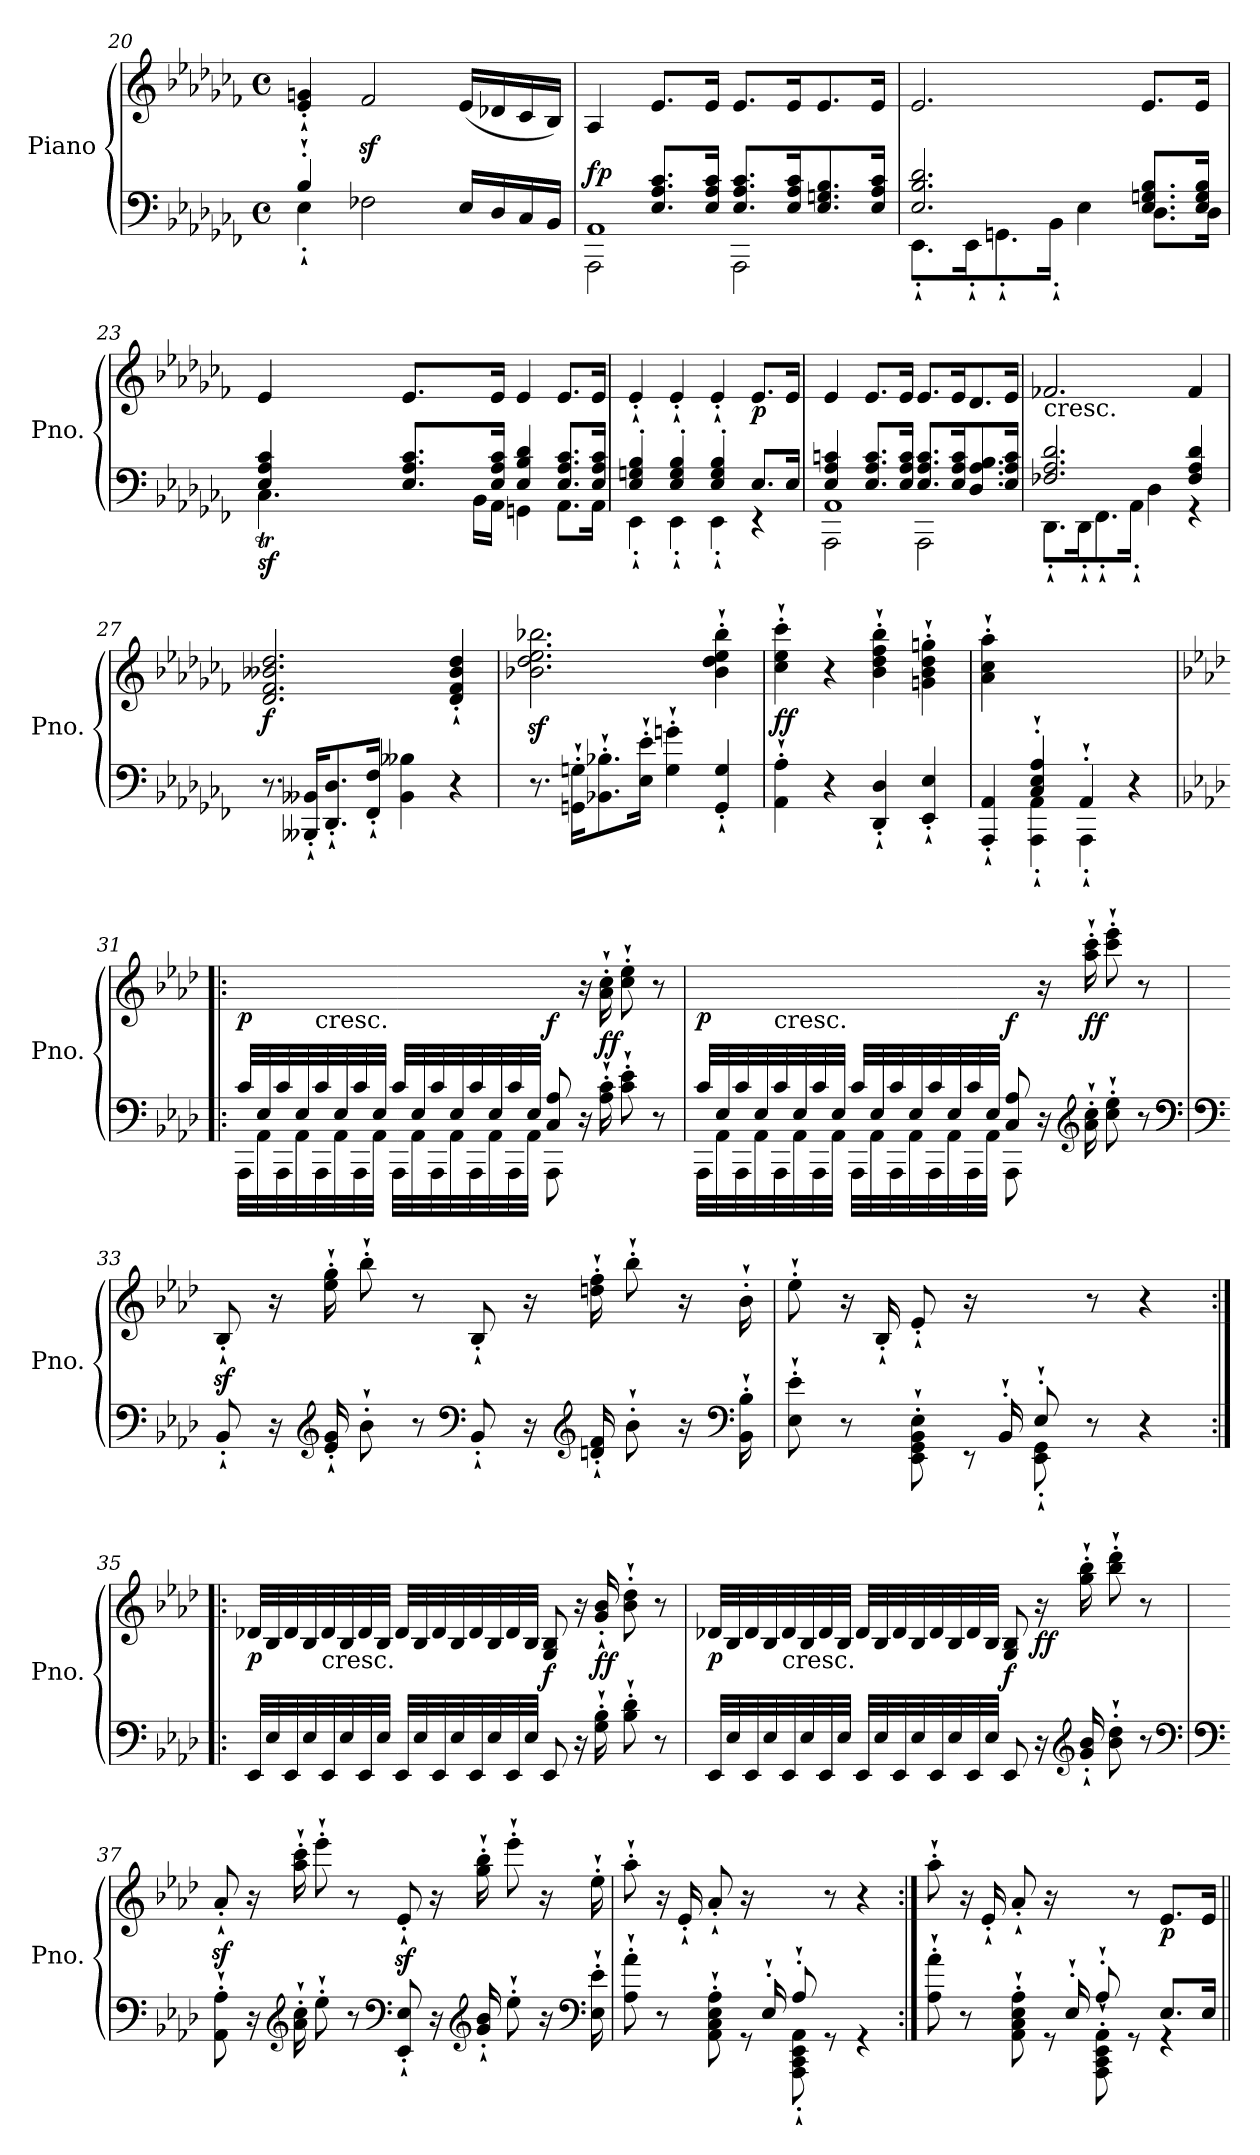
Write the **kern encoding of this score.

**kern	**kern	**dynam
*part1	*part1	*part1
*staff2	*staff1	*staff1/2
*I"Piano	*	*
*I'Pno.	*	*
*clefF4	*clefG2	*
*k[b-e-a-d-g-c-f-]	*k[b-e-a-d-g-c-f-]	*
*C-:	*C-:	*
*M4/4	*M4/4	*
*met(c)	*met(c)	*
=20	=20	=20
*^	*	*
4B-'`/	4E-`'\	4e-/`' 4gn/`'	.
2F-X\	2.ryy	2f-z</	.
16E-/LL	.	(16e-/LL	.
16D-/	.	16d-X/	.
16C-/	.	16c-/	.
16BB-/JJ	.	16B-/JJ)	.
=21	=21	=21	=21
*	*^	*	*
!	!	!	!	!LO:DY:a=2
4ryy	1AA-	2AAA-\	4A-/	fp
8.E-/ 8.A-/ 8.c-/L	.	.	8.e-/L	.
16E-/ 16A-/ 16c-/Jk	.	.	16e-/Jk	.
8.E-/ 8.A-/ 8.c-/L	.	2AAA-\	8.e-/L	.
16E-/ 16A-/ 16c-/K	.	.	16e-/K	.
8.E-/ 8.Gn/ 8.B-/	.	.	8.e-/	.
16E-/ 16A-/ 16c-/Jk	.	.	16e-/Jk	.
*	*v	*v	*	*
!!LO:PB:g=z
=22	=22	=22	=22
2.E-/ 2.B-/ 2.d-/	8.EE-`'\L	2.e-/	.
.	16EE-`'\K	.	.
.	8.GGn`'\	.	.
.	16BB-`'\Jk	.	.
.	4E-\	.	.
8.E-/ 8.Gn/ 8.B-/L	8.D-\L	8.e-/L	.
16E-/ 16G/ 16B-/Jk	16D-\Jk	16e-/Jk	.
=23	=23	=23	=23
*	*^	*	*
*	*	*Xtuplet	*	*
!	!	!LO:N:vis=16	!	!LO:DY:b=2
4E-/ 4A-/ 4c-/	4.C-T\	384%13C-yy	4e-/	sf
!	!	!LO:N:vis=16	!	!
.	.	384%13D-yy	.	.
!	!	!LO:N:vis=16	!	!
.	.	384%13C-yy	.	.
!	!	!LO:N:vis=16	!	!
.	.	384%13D-yy	.	.
!	!	!LO:N:vis=16	!	!
.	.	384%13C-yy	.	.
!	!	!LO:N:vis=16	!	!
.	.	384%13D-yy	.	.
!	!	!LO:N:vis=16	!	!
.	.	384%13C-yy	.	.
!	!	!LO:N:vis=16	!	!
.	.	384%13D-yy	.	.
8.E-/ 8.A-/ 8.c-/L	.	.	8.e-/L	.
!	!	!LO:N:vis=16	!	!
.	.	384%13C-yy	.	.
!	!	!LO:N:vis=16	!	!
.	.	384%13D-yy	.	.
!	!	!LO:N:vis=16	!	!
.	.	384%13C-yy	.	.
.	.	384%241ryy	.	.
.	16BB-\LL	.	.	.
16E-/ 16A-/ 16c-/Jk	16AA-\JJ	.	16e-/Jk	.
4E-/ 4B-/ 4d-/	4GGn\	.	4e-/	.
8.E-/ 8.A-/ 8.c-/L	8.AA-\L	.	8.e-/L	.
16E-/ 16A-/ 16c-/Jk	16AA-\Jk	.	16e-/Jk	.
*	*v	*v	*	*
=24	=24	=24	=24
4E-/' 4Gn/' 4B-/'	4EE-`'\	4e-`'/	.
4E-/' 4G/' 4B-/'	4EE-`'\	4e-`'/	.
4E-/' 4G/' 4B-/'	4EE-`'\	4e-`'/	.
!	!	!	!LO:DY:b
8.E-/L	4rEE	8.e-/L	p
16E-/Jk	.	16e-/Jk	.
=25	=25	=25	=25
*	*^	*	*
4E-/ 4A-/ 4cn/	1AA-	2AAA-\	4e-/	.
8.E-/ 8.A-/ 8.c/L	.	.	8.e-/L	.
16E-/ 16A-/ 16c/Jk	.	.	16e-/Jk	.
8.E-/ 8.A-/ 8.c/L	.	2AAA-\	8.e-/L	.
16E-/ 16A-/ 16c/K	.	.	16e-/K	.
8.D-/ 8.A-/ 8.B-/	.	.	8.d-/	.
16E-/ 16A-/ 16c/Jk	.	.	16e-/Jk	.
*	*v	*v	*	*
=26	=26	=26	=26
!	!	!LO:TX:b:t=cresc.	!
2.F-X/ 2.A-/ 2.d-/	8.DD-`'\L	2.f-X/	.
.	16DD-`'\K	.	.
.	8.FF-`'\	.	.
.	16AA-`'\Jk	.	.
.	4D-\	.	.
4F-/ 4A-/ 4d-/	4rGG	4f-/	.
!!LO:LB:g=z
=27	=27	=27	=27
!	!	!	!LO:DY:b
*v	*v	*	*
8.r	2.d-/ 2.f-/ 2.b--X/ 2.dd-/	f
16BBB--X/`' 16BB--X/`'KL	.	.
8.DD-/`' 8.D-/`'	.	.
16FF-/`' 16F-/`'Jk	.	.
4BB--\ 4B--X\	.	.
4r	4d-/`' 4f-/`' 4b--/`' 4dd-/`'	.
=28	=28	=28
8.r	2.b-X\z< 2.dd-\z< 2.ee-\z< 2.bb-X\z<	.
16GGn\`' 16Gn\`'KL	.	.
8.BB-X\`' 8.B-X\`'	.	.
16E-\`' 16e-\`'Jk	.	.
4G\`' 4gn\`'	.	.
4GG/`' 4G/`'	4b-\`' 4dd-\`' 4ee-\`' 4bb-\`'	.
=29	=29	=29
!	!	!LO:DY:b
4AA-\`' 4A-\`'	4cc-\`' 4ee-\`' 4ccc-\`'	ff
4r	4r	.
4DD-/`' 4D-/`'	4b-\`' 4dd-\`' 4ff-\`' 4bb-\`'	.
4EE-/`' 4E-/`'	4gn\`' 4b-\`' 4dd-\`' 4ggn\`'	.
=30	=30	=30
*^	*	*
4ryy	4AAA-/`' 4AA-/`'	4a-\`' 4cc-\`' 4aa-\`'	.
4C-/`' 4E-/`' 4A-/`'	4AAA-\`' 4AA-\`'	2ryy	.
4AA-`'/	4AAA-`'\	.	.
4ryy	4r	4ryy	.
!!LO:LB:g=z
=31!|:	=31!|:	=31!|:	=31!|:
*k[b-e-a-d-]	*	*k[b-e-a-d-]	*
*A-:	*	*A-:	*
!	!	!	!LO:DY:b
32c/LLL	32AAA-\LLL	8ryy	p
32E-/	32AA-\	.	.
32c/	32AAA-\	.	.
32E-/	32AA-\	.	.
!	!	!LO:TX:b:t=cresc.	!
32c/	32AAA-\	4.ryy	.
32E-/	32AA-\	.	.
32c/	32AAA-\	.	.
32E-/JJJ	32AA-\JJJ	.	.
32c/LLL	32AAA-\LLL	.	.
32E-/	32AA-\	.	.
32c/	32AAA-\	.	.
32E-/	32AA-\	.	.
32c/	32AAA-\	.	.
32E-/	32AA-\	.	.
32c/	32AAA-\	.	.
32E-/JJJ	32AA-\JJJ	.	.
!	!	!	!LO:DY:b
8C/ 8A-/	8AAA-\	8ryy	f
4.ryy	16r	16r	.
!	!	!	!LO:DY:b
.	16A-\`' 16c\`'	16a-\`' 16cc\`'	ff
.	8c\`' 8e-\`'	8cc\`' 8ee-\`'	.
.	8r	8r	.
=32	=32	=32	=32
!	!	!	!LO:DY:b
32c/LLL	32AAA-\LLL	8ryy	p
32E-/	32AA-\	.	.
32c/	32AAA-\	.	.
32E-/	32AA-\	.	.
!	!	!LO:TX:b:t=cresc.	!
32c/	32AAA-\	4.ryy	.
32E-/	32AA-\	.	.
32c/	32AAA-\	.	.
32E-/JJJ	32AA-\JJJ	.	.
32c/LLL	32AAA-\LLL	.	.
32E-/	32AA-\	.	.
32c/	32AAA-\	.	.
32E-/	32AA-\	.	.
32c/	32AAA-\	.	.
32E-/	32AA-\	.	.
32c/	32AAA-\	.	.
32E-/JJJ	32AA-\JJJ	.	.
!	!	!	!LO:DY:b
8C/ 8A-/	8AAA-\	8ryy	f
4.ryy	16r	16r	.
*clefG2	*	*	*
!	!	!	!LO:DY:b
.	16a-\`' 16cc\`'	16aa-\`' 16ccc\`'	ff
.	8cc\`' 8ee-\`'	8ccc\`' 8eee-\`'	.
.	8r	8r	.
*v	*v	*	*
*clefF4	*	*
!!LO:LB:g=z
=33	=33	=33
*clefF4	*	*
8BB-`'/	8B-z<`'/	.
16r	16r	.
*clefG2	*	*
16e-/`' 16g/`'	16ee-\`' 16gg\`'	.
8b-`'\	8bb-`'\	.
8r	8r	.
*clefF4	*	*
8BB-`'/	8B-`'/	.
16r	16r	.
*clefG2	*	*
16dn/`' 16f/`'	16ddn\`' 16ff\`'	.
8b-`'\	8bb-`'\	.
16r	16r	.
*clefF4	*	*
16BB-\`' 16B-\`'	16b-`'\	.
=34	=34	=34
*^	*	*
4..ryy	8E-\`' 8e-\`'	8ee-`'\	.
.	8r	16r	.
.	.	16B-`'/	.
.	8EE-\`' 8GG\`' 8BB-\`' 8E-\`'	8e-`'/	.
.	8r	16r	.
16BB-`'/	.	8.ryy	.
8E-`'/	8EE-\`' 8GG\`'	.	.
4.ryy	8r	8r	.
.	4r	4r	.
!!LO:LB:g=z
=35:|!|:	=35:|!|:	=35:|!|:	=35:|!|:
!	!	!	!LO:DY:b
*v	*v	*	*
32EE-/LLL	32d-X/LLL	p
32E-/	32B-/	.
32EE-/	32d-/	.
32E-/	32B-/	.
!	!LO:TX:b:t=cresc.	!
32EE-/	32d-/	.
32E-/	32B-/	.
32EE-/	32d-/	.
32E-/JJJ	32B-/JJJ	.
32EE-/LLL	32d-/LLL	.
32E-/	32B-/	.
32EE-/	32d-/	.
32E-/	32B-/	.
32EE-/	32d-/	.
32E-/	32B-/	.
32EE-/	32d-/	.
32E-/JJJ	32B-/JJJ	.
!	!	!LO:DY:a=2
8EE-/	8G/ 8B-/	f
16r	16r	.
!	!	!LO:DY:b
16G\`' 16B-\`'	16g/`' 16b-/`'	ff
8B-\`' 8d-\`'	8b-\`' 8dd-\`'	.
8r	8r	.
=36	=36	=36
!	!	!LO:DY:b
32EE-/LLL	32d-X/LLL	p
32E-/	32B-/	.
32EE-/	32d-/	.
32E-/	32B-/	.
!	!LO:TX:b:t=cresc.	!
32EE-/	32d-/	.
32E-/	32B-/	.
32EE-/	32d-/	.
32E-/JJJ	32B-/JJJ	.
32EE-/LLL	32d-/LLL	.
32E-/	32B-/	.
32EE-/	32d-/	.
32E-/	32B-/	.
32EE-/	32d-/	.
32E-/	32B-/	.
32EE-/	32d-/	.
32E-/JJJ	32B-/JJJ	.
!	!	!LO:DY:b
8EE-/	8G/ 8B-/	f
!	!	!LO:DY:b
16r	16r	ff
*clefG2	*	*
16g/`' 16b-/`'	16gg\`' 16bb-\`'	.
8b-\`' 8dd-\`'	8bb-\`' 8ddd-\`'	.
8r	8r	.
*clefF4	*	*
!!LO:PB:g=z
=37	=37	=37
*clefF4	*	*
8AA-\`' 8A-\`'	8a-z<`'/	.
16r	16r	.
*clefG2	*	*
16a-\`' 16cc\`'	16aa-\`' 16ccc\`'	.
8ee-`'\	8eee-`'\	.
8r	8r	.
*clefF4	*	*
8EE-/`' 8E-/`'	8e-z<`'/	.
16r	16r	.
*clefG2	*	*
16g/`' 16b-/`'	16gg\`' 16bb-\`'	.
8ee-`'\	8eee-`'\	.
16r	16r	.
*clefF4	*	*
16E-\`' 16e-\`'	16ee-`'\	.
=38	=38	=38
*^	*	*
4..ryy	8A-\`' 8a-\`'	8aa-`'\	.
.	8r	16r	.
.	.	16e-`'/	.
.	8AA-\`' 8C\`' 8E-\`' 8A-\`'	8a-`'/	.
.	8rGG	16r	.
16E-`'/	.	8.ryy	.
8A-`'/	8AAA-\`' 8CC\`' 8EE-\`' 8AA-\`'	.	.
4.ryy	8rGG	8r	.
.	4rGG	4r	.
!!LO:LB:g=z
=39:|!	=39:|!	=39:|!	=39:|!
*	*^	*	*
4..ryy	2.ryy	8A-\`' 8a-\`'	8aa-`'\	.
.	.	8r	16r	.
.	.	.	16e-`'/	.
.	.	8AA-\`' 8C\`' 8E-\`' 8A-\`'	8a-`'/	.
.	.	8rGG	16r	.
16E-`'/	.	.	8.ryy	.
8A-`'/	.	8AAA-\`' 8CC\`' 8EE-\`' 8AA-\`'	.	.
4.ryy	.	8rGG	8r	.
!	!	!	!	!LO:DY:b
.	8.E-/L	4rGG	8.e-/L	p
.	16E-/Jk	.	16e-/Jk	.
*v	*v	*v	*	*
=||	=||	=||
*-	*-	*-
